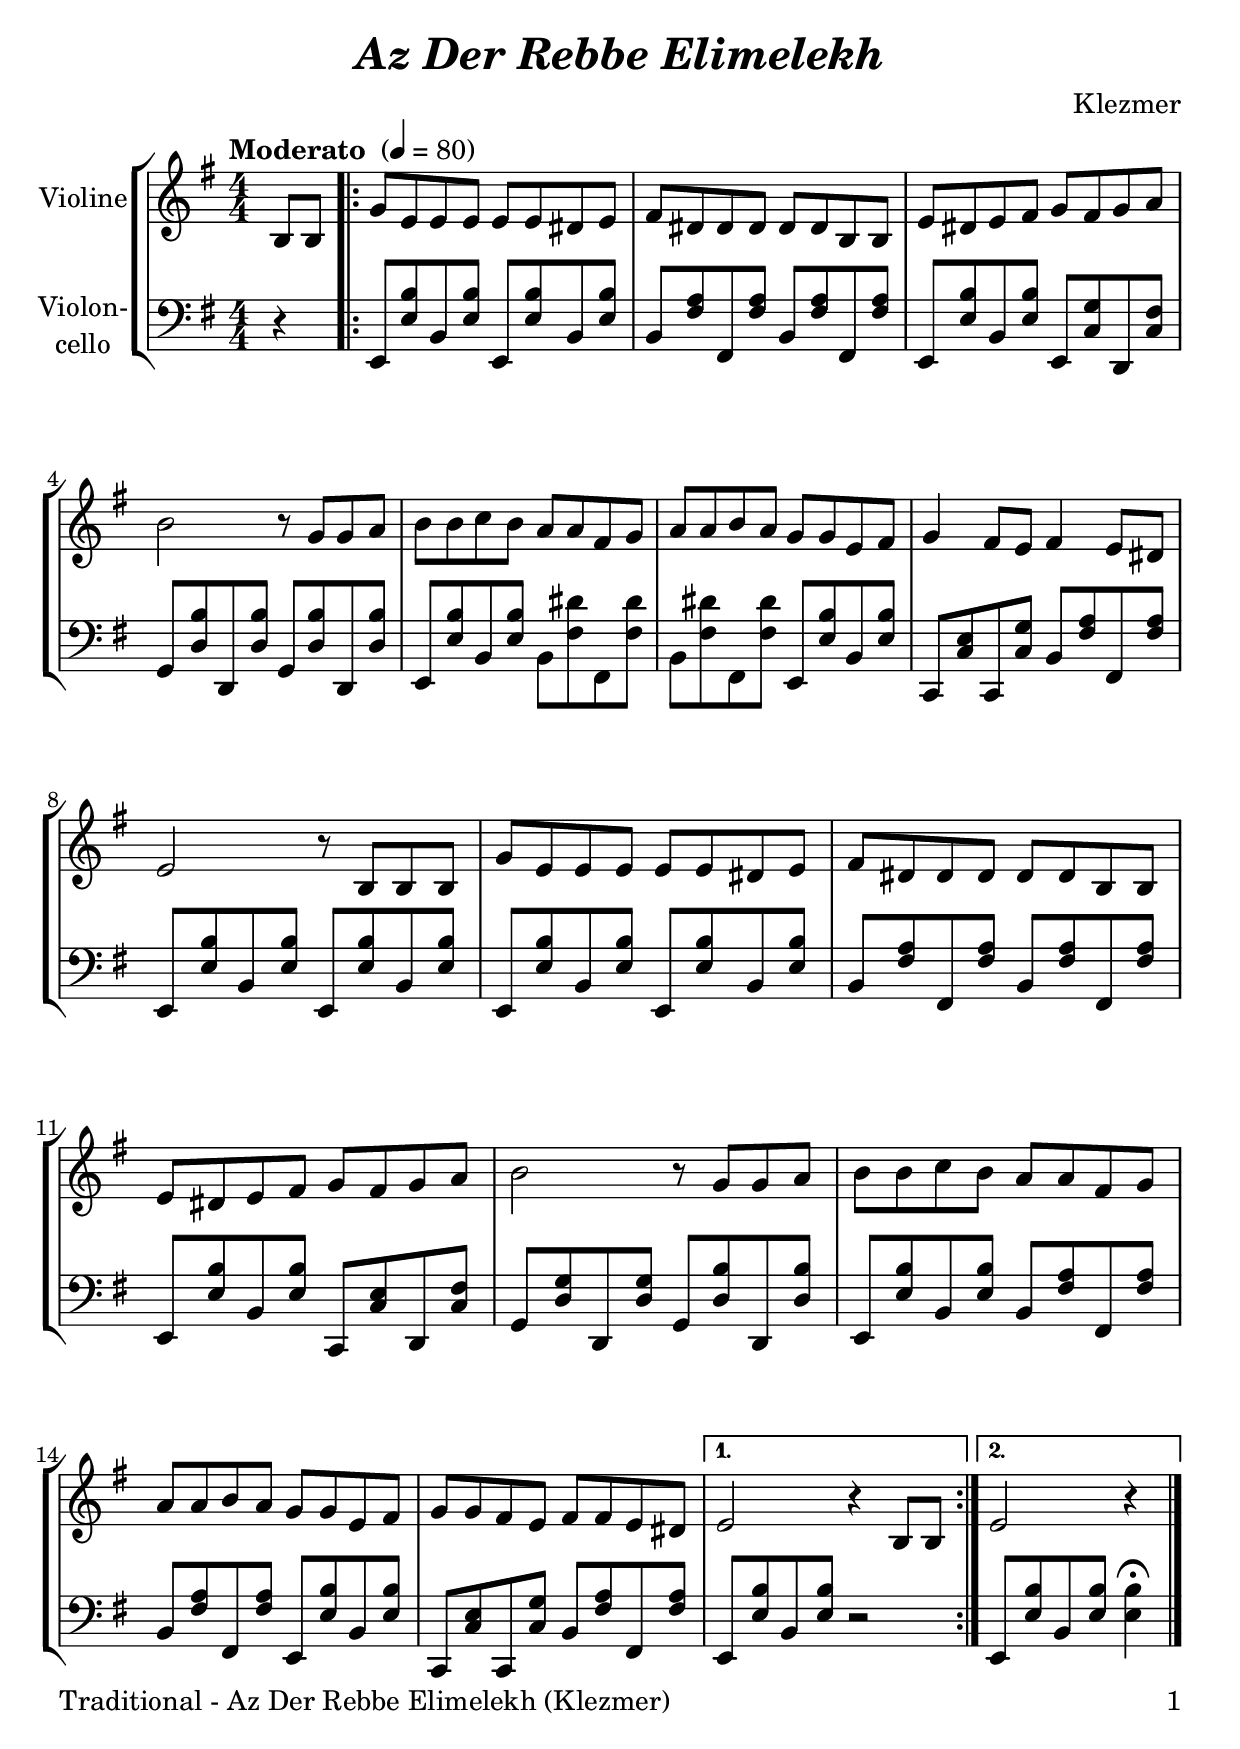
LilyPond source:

\version "2.18.2"
\include "deutsch.ly"
  
#(set-global-staff-size 24)

\header {
  title     = \markup \bold \italic "Az Der Rebbe Elimelekh"
  composer  = "Klezmer"
%  arranger  = ""
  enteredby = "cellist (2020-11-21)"
%  piece     = ""
}

voiceconsts = {
  \key g \major
  \time 4/4
  \clef "treble"
  \numericTimeSignature
  % Set default beaming for all staves
%  \set Timing.beamExceptions = #'()
%  \set Timing.baseMoment     = #(ly:make-moment 1 4)
%  \set Timing.beatStructure  = #'(1 1 1 1)
  \tempo "Moderato " 4=80
}

micl = "clarinet"
mifl = "flute"
miob = "oboe"
mifh = "french horn"
misx = "tenor sax"
mist = "string ensemble 1"
mivl = "violin"
miba = "cello"

va = \relative c' {
  \voiceconsts

  \partial 4 h8 h
  \repeat volta 2 {
    g' e e e e e dis e
    fis dis dis dis dis dis h h
    e dis e fis g fis g a

    h2 r8 g g a
    h h c h a a fis g
    a a h a g g e fis
    g4 fis8 e fis4 e8 dis
    e2 r8 h h h

    g' e e e e e dis e
    fis dis dis dis dis dis h h
    e dis e fis g fis g a
    h2 r8 g g a
    h h c h a a fis g

    a a h a g g e fis
    g g fis e fis fis e dis
  }
  \alternative {
    { e2 r4 h8 h }
    { e2 r4 }
  } \bar "|."
}

vb = \relative c, {
  \voiceconsts
  \clef "bass"
  
  \partial 4 r4
  \repeat volta 2 {
    e8 <e' h'> h <e h'> e, <e' h'> h <e h'>
    h <fis' a> fis, <fis' a> h, <fis' a> fis, <fis' a>
    e, <e' h'> h <e h'> e, <c' g'> d, <c' fis>

    g <d' h'> d, <d' h'> g, <d' h'> d, <d' h'>
    e, <e' h'> h <e h'> h <fis' dis'> fis, <fis' dis'>
    h, <fis' dis'> fis, <fis' dis'> e, <e' h'> h <e h'>
    c, <c' e> c, <c' g'> h <fis' a> fis, <fis' a>
    e, <e' h'> h <e h'> e, <e' h'> h <e h'>

    e, <e' h'> h <e h'> e, <e' h'> h <e h'>
    h <fis' a> fis, <fis' a> h, <fis' a> fis, <fis' a>
    e, <e' h'> h <e h'> c, <c' e> d, <c' fis>
    g <d' g> d, <d' g> g, <d' h'> d, <d' h'>
    e, <e' h'> h <e h'> h <fis' a> fis, <fis' a>

    h, <fis' a> fis, <fis' a> e, <e' h'> h <e h'>
    c, <c' e> c, <c' g'> h <fis' a> fis, <fis' a>
  }
  \alternative {
    { e, <e' h'> h <e h'> r2 }
    { e,8 <e' h'> h <e h'> <e h'>4\fermata }
  } \bar "|."
}


music = \new StaffGroup <<
      \new Staff {
	\set Staff.midiInstrument = \mivl
	\set Staff.instrumentName = \markup \center-column { "Violine" }
	\transpose g g { \va }
      }

      \new Staff {
	\set Staff.midiInstrument = \miba
	\set Staff.instrumentName = \markup \center-column { "Violon-" "cello" }
	\transpose g g { \vb }
      }
>>

\book {
   \paper {
    print-page-number = ##t
    print-first-page-number = ##t
    ragged-last-bottom = ##f
    oddHeaderMarkup = \markup \null
    evenHeaderMarkup = \markup \null
    oddFooterMarkup = \markup {
      \fill-line {
        \on-the-fly #print-page-number-check-first
        "Traditional - Az Der Rebbe Elimelekh (Klezmer)" \fromproperty #'page:page-number-string
      }
    }
    evenFooterMarkup = \oddFooterMarkup
  } \score {
    \music
    \layout {}
  }

  \score {
    \unfoldRepeats \music

    \midi {
      \context {
        \Score
      }
    }
  }
}